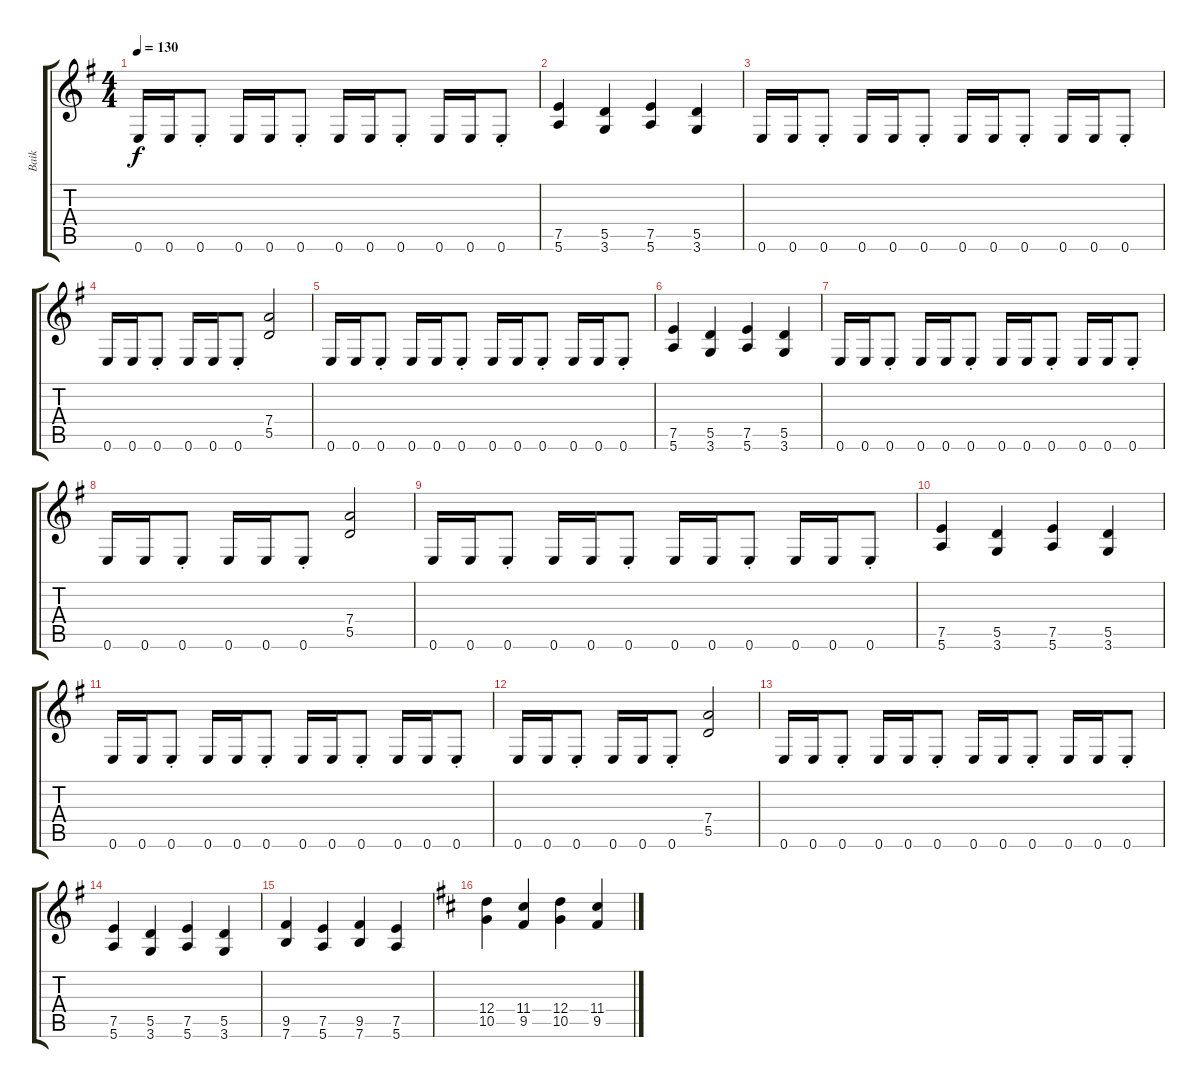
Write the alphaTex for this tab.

\track ("Baik" "Baik") {instrument distortionguitar}
\staff {score tabs}
\tuning (E4 B3 G3 D3 A2 E2) {hide}
\ts (4 4)
\tempo 130
\clef g2
\ks eminor
0.6.16{dy f} 0.6.16 0.6{st}.8 0.6.16 0.6.16 0.6{st}.8 0.6.16 0.6.16 0.6{st}.8 0.6.16 0.6.16 0.6{st}.8 |
(7.5 5.6).4 (5.5 3.6).4 (7.5 5.6).4 (5.5 3.6).4 |
0.6.16 0.6.16 0.6{st}.8 0.6.16 0.6.16 0.6{st}.8 0.6.16 0.6.16 0.6{st}.8 0.6.16 0.6.16 0.6{st}.8 |
0.6.16 0.6.16 0.6{st}.8 0.6.16 0.6.16 0.6{st}.8 (7.4 5.5).2 |
0.6.16 0.6.16 0.6{st}.8 0.6.16 0.6.16 0.6{st}.8 0.6.16 0.6.16 0.6{st}.8 0.6.16 0.6.16 0.6{st}.8 |
(7.5 5.6).4 (5.5 3.6).4 (7.5 5.6).4 (5.5 3.6).4 |
0.6.16 0.6.16 0.6{st}.8 0.6.16 0.6.16 0.6{st}.8 0.6.16 0.6.16 0.6{st}.8 0.6.16 0.6.16 0.6{st}.8 |
0.6.16 0.6.16 0.6{st}.8 0.6.16 0.6.16 0.6{st}.8 (7.4 5.5).2 |
0.6.16 0.6.16 0.6{st}.8 0.6.16 0.6.16 0.6{st}.8 0.6.16 0.6.16 0.6{st}.8 0.6.16 0.6.16 0.6{st}.8 |
(7.5 5.6).4 (5.5 3.6).4 (7.5 5.6).4 (5.5 3.6).4 |
0.6.16 0.6.16 0.6{st}.8 0.6.16 0.6.16 0.6{st}.8 0.6.16 0.6.16 0.6{st}.8 0.6.16 0.6.16 0.6{st}.8 |
0.6.16 0.6.16 0.6{st}.8 0.6.16 0.6.16 0.6{st}.8 (7.4 5.5).2 |
0.6.16 0.6.16 0.6{st}.8 0.6.16 0.6.16 0.6{st}.8 0.6.16 0.6.16 0.6{st}.8 0.6.16 0.6.16 0.6{st}.8 |
(7.5 5.6).4 (5.5 3.6).4 (7.5 5.6).4 (5.5 3.6).4 |
(9.5 7.6).4 (7.5 5.6).4 (9.5 7.6).4 (7.5 5.6).4 |
\ks bminor
(12.4 10.5).4 (11.4 9.5).4 (12.4 10.5).4 (11.4 9.5).4
